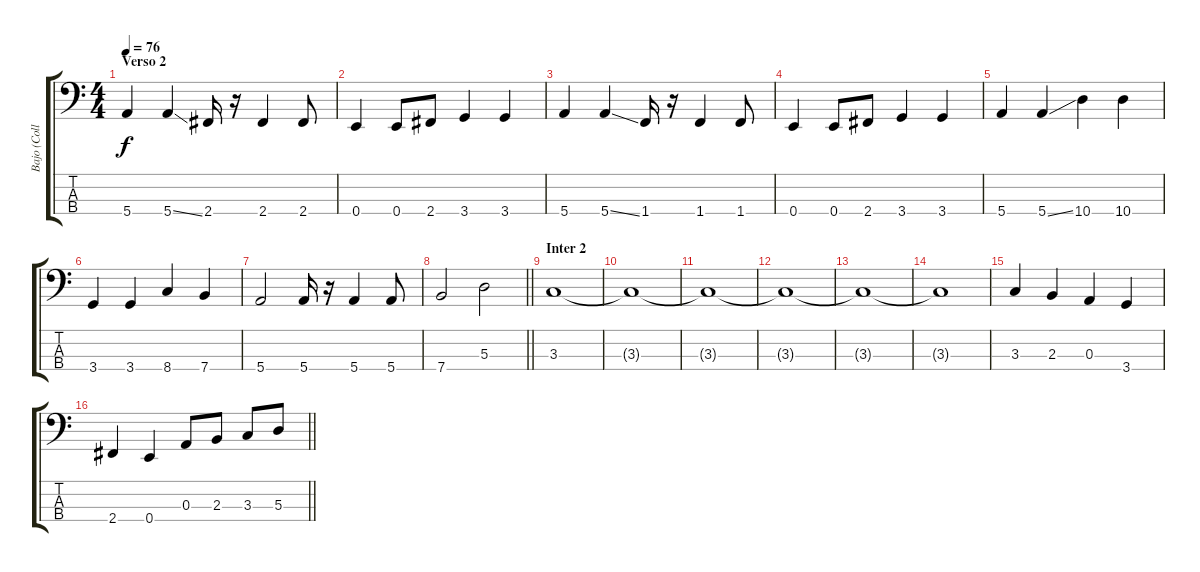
\track ("Bajo (Collin Greenwood)" "Bajo (Coll") {instrument electricbassfinger}
\staff {score tabs}
\tuning (G2 D2 A1 E1) {hide}
\ts (4 4)
\section ("" "Verso 2 ")
\tempo 76
\clef f4
\ks c
5.4.4{dy f} 5.4{ss}.4 2.4.16 r.16 2.4.4 2.4.8 |
0.4.4 0.4.8 2.4.8 3.4.4 3.4.4 |
5.4.4 5.4{ss}.4 1.4.16 r.16 1.4.4 1.4.8 |
0.4.4 0.4.8 2.4.8 3.4.4 3.4.4 |
5.4.4 5.4{ss}.4 10.4.4 10.4.4 |
3.4.4 3.4.4 8.4.4 7.4.4 |
5.4.2 5.4.16 r.16 5.4.4 5.4.8 |
\barLineRight lightlight
7.4.2 5.3.2 |
\section ("" "Inter 2")
3.3.1 |
3.3{t}.1 |
3.3{t}.1 |
3.3{t}.1 |
3.3{t}.1 |
3.3{t}.1 |
3.3.4 2.3.4 0.3.4 3.4.4 |
\barLineRight lightlight
2.4.4 0.4.4 0.3.8 2.3.8 3.3.8 5.3.8
